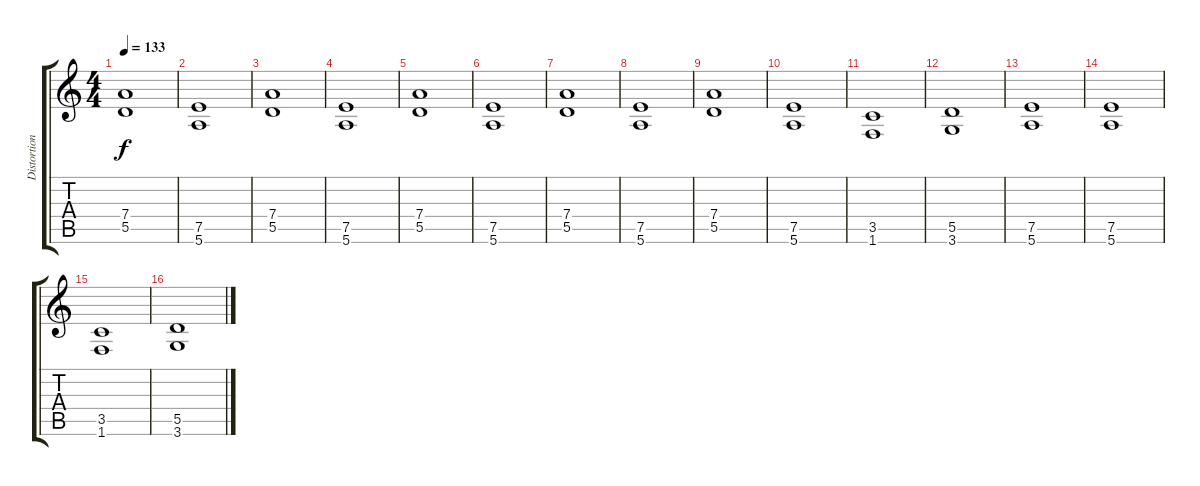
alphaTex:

\track ("Distortion Guitar" "Distortion") {instrument overdrivenguitar}
\staff {score tabs}
\tuning (E4 B3 G3 D3 A2 E2) {hide}
\ts (4 4)
\tempo 133
\clef g2
\ks c
(7.4 5.5).1{dy f} |
(7.5 5.6).1 |
(7.4 5.5).1 |
(7.5 5.6).1 |
(7.4 5.5).1 |
(7.5 5.6).1 |
(7.4 5.5).1 |
(7.5 5.6).1 |
(7.4 5.5).1 |
(7.5 5.6).1 |
(3.5 1.6).1 |
(5.5 3.6).1 |
(7.5 5.6).1 |
(7.5 5.6).1 |
(3.5 1.6).1 |
(5.5 3.6).1
